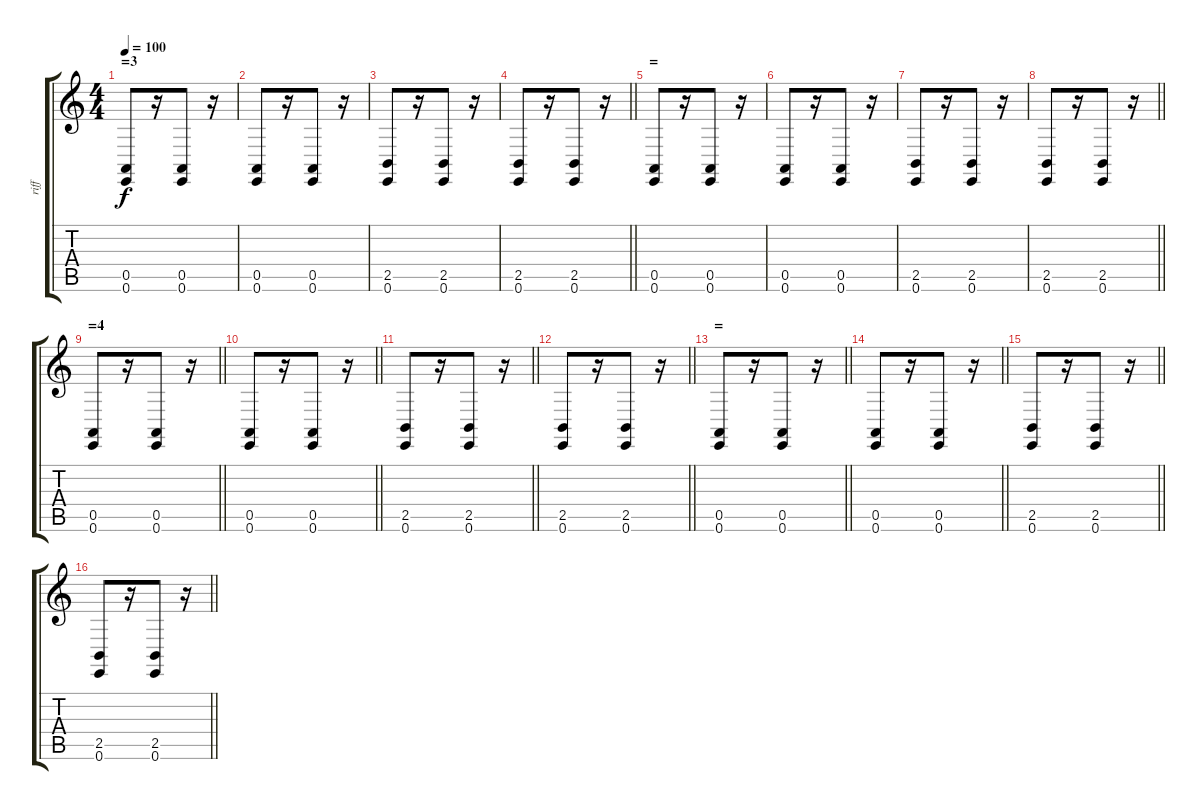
\track ("riff" "riff") {instrument lead2sawtooth}
\staff {score tabs}
\tuning (E4 B3 G3 D3 A2 E2) {hide}
\ts (4 4)
\section ("" "=3")
\tempo 100
\clef g2
\ks c
(0.5 0.6).8{dy f} r.16 (0.5 0.6).8 r.16 |
(0.5 0.6).8 r.16 (0.5 0.6).8 r.16 |
(2.5 0.6).8 r.16 (2.5 0.6).8 r.16 |
\barLineRight lightlight
(2.5 0.6).8 r.16 (2.5 0.6).8 r.16 |
\section ("" "=")
(0.5 0.6).8 r.16 (0.5 0.6).8 r.16 |
(0.5 0.6).8 r.16 (0.5 0.6).8 r.16 |
(2.5 0.6).8 r.16 (2.5 0.6).8 r.16 |
\barLineRight lightlight
(2.5 0.6).8 r.16 (2.5 0.6).8 r.16 |
\section ("" "=4")
\barLineRight lightlight
(0.5 0.6).8 r.16 (0.5 0.6).8 r.16 |
\barLineRight lightlight
(0.5 0.6).8 r.16 (0.5 0.6).8 r.16 |
\barLineRight lightlight
(2.5 0.6).8 r.16 (2.5 0.6).8 r.16 |
\barLineRight lightlight
(2.5 0.6).8 r.16 (2.5 0.6).8 r.16 |
\section ("" "=")
\barLineRight lightlight
(0.5 0.6).8 r.16 (0.5 0.6).8 r.16 |
\barLineRight lightlight
(0.5 0.6).8 r.16 (0.5 0.6).8 r.16 |
\barLineRight lightlight
(2.5 0.6).8 r.16 (2.5 0.6).8 r.16 |
\barLineRight lightlight
(2.5 0.6).8 r.16 (2.5 0.6).8 r.16
